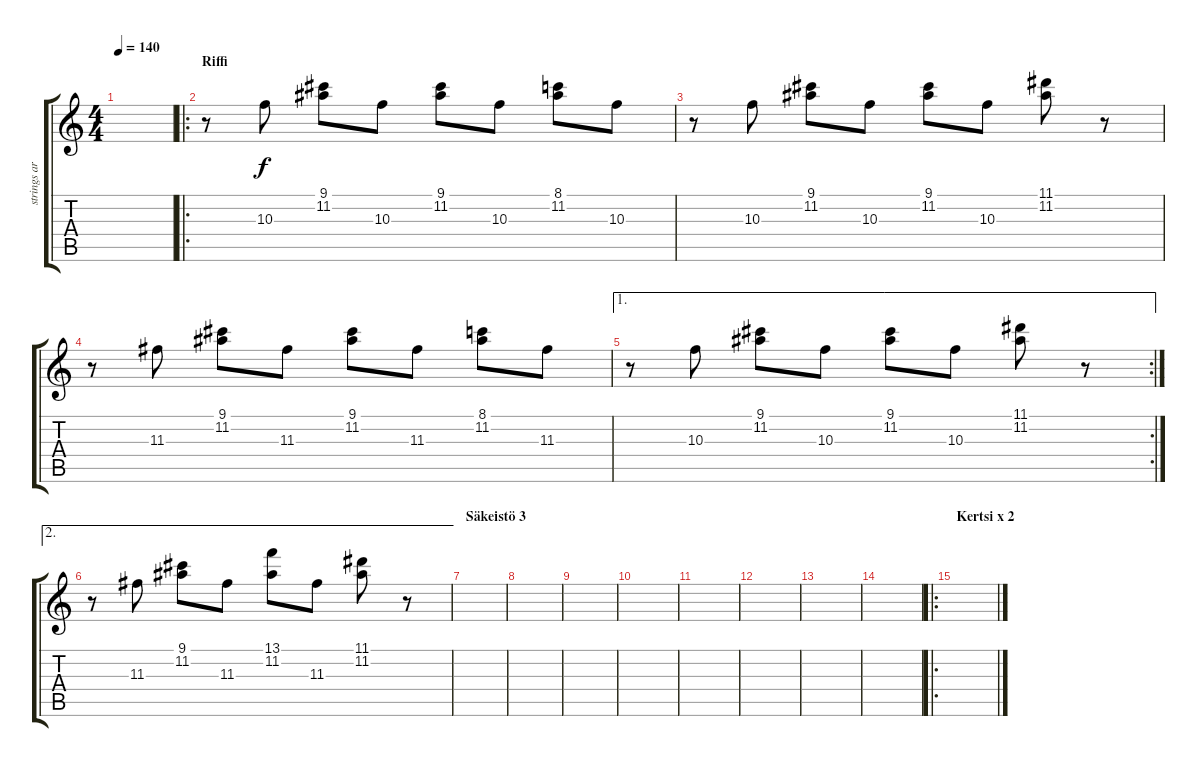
\track ("strings arranged for gtr" "strings ar") {instrument electricguitarjazz}
\staff {score tabs}
\tuning (E4 B3 G3 D3 A2 E2) {hide}
\ts (4 4)
\tempo 140
\clef g2
\ks c
|
\ro
\section ("" "Riffi")
r.8 10.3.8 (9.1 11.2).8 10.3.8 (9.1 11.2).8 10.3.8 (8.1 11.2).8 10.3.8 |
r.8 10.3.8 (9.1 11.2).8 10.3.8 (9.1 11.2).8 10.3.8 (11.1 11.2).8 r.8 |
r.8 11.3.8 (9.1 11.2).8 11.3.8 (9.1 11.2).8 11.3.8 (8.1 11.2).8 11.3.8 |
\ae 1
\rc 2
r.8 10.3.8 (9.1 11.2).8 10.3.8 (9.1 11.2).8 10.3.8 (11.1 11.2).8 r.8 |
\ae 2
r.8 11.3.8 (9.1 11.2).8 11.3.8 (13.1 11.2).8 11.3.8 (11.1 11.2).8 r.8 |
\section ("" "Säkeistö 3")
|
|
|
|
|
|
|
|
\ro
\section ("" "Kertsi x 2")
